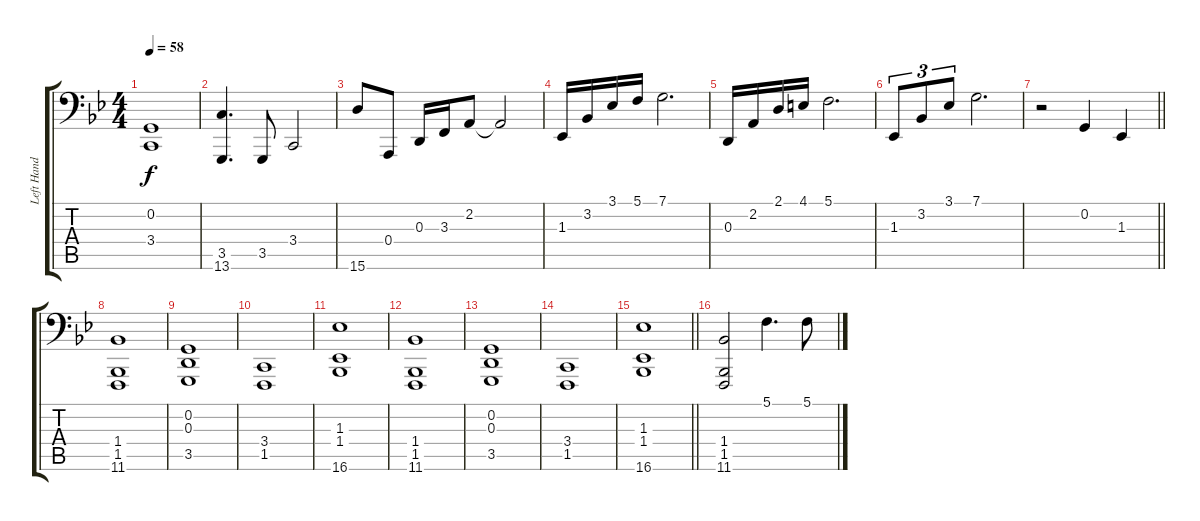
\track ("Left Hand" "Left Hand") {instrument acousticgrandpiano}
\staff {score tabs}
\tuning (C3 G2 D2 A1 E1 B-1) {hide}
\ts (4 4)
\tempo 58
\clef f4
\ks bb
(0.2 3.4).1{dy f} |
(3.5 13.6).4{d} 3.5.8 3.4.2 |
15.6.8 0.4.8 0.3.16 3.3.16 2.2.8 2.2{t}.2 |
1.3.16 3.2.16 3.1.16 5.1.16 7.1.2{d} |
0.3.16 2.2.16 2.1.16 4.1.16 5.1.2{d} |
1.3.8{tu (3 2)} 3.2.8{tu (3 2)} 3.1.8{tu (3 2)} 7.1.2{d} |
\barLineRight lightlight
r.2 0.2.4 1.3.4 |
(1.4 1.5 11.6).1 |
(0.2 0.3 3.5).1 |
(3.4 1.5).1 |
(1.3 1.4 16.6).1 |
(1.4 1.5 11.6).1 |
(0.2 0.3 3.5).1 |
(3.4 1.5).1 |
\barLineRight lightlight
(1.3 1.4 16.6).1 |
(1.4 1.5 11.6).2 5.1.4{d} 5.1.8
